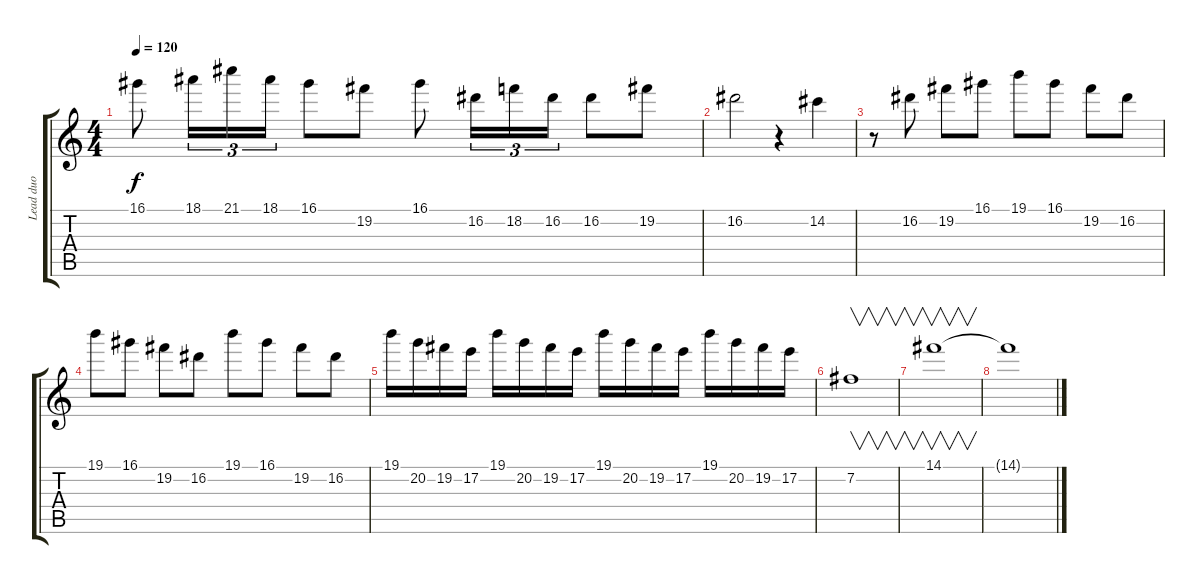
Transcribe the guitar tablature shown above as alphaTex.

\track ("Lead duo" "Lead duo") {instrument distortionguitar}
\staff {score tabs}
\tuning (E4 B3 G3 D3 A2 E2) {hide}
\ts (4 4)
\tempo 120
\clef g2
\ks c
16.1.8{dy f} 18.1.16{tu (3 2)} 21.1.16{tu (3 2)} 18.1.16{tu (3 2)} 16.1.8 19.2.8 16.1.8 16.2.16{tu (3 2)} 18.2.16{tu (3 2)} 16.2.16{tu (3 2)} 16.2.8 19.2.8 |
16.2.2 r.4 14.2.4 |
r.8 16.2.8 19.2.8 16.1.8 19.1.8 16.1.8 19.2.8 16.2.8 |
19.1.8 16.1.8 19.2.8 16.2.8 19.1.8 16.1.8 19.2.8 16.2.8 |
19.1.16 20.2.16 19.2.16 17.2.16 19.1.16 20.2.16 19.2.16 17.2.16 19.1.16 20.2.16 19.2.16 17.2.16 19.1.16 20.2.16 19.2.16 17.2.16 |
7.2.1{v} |
14.1.1{v} |
14.1{t}.1
